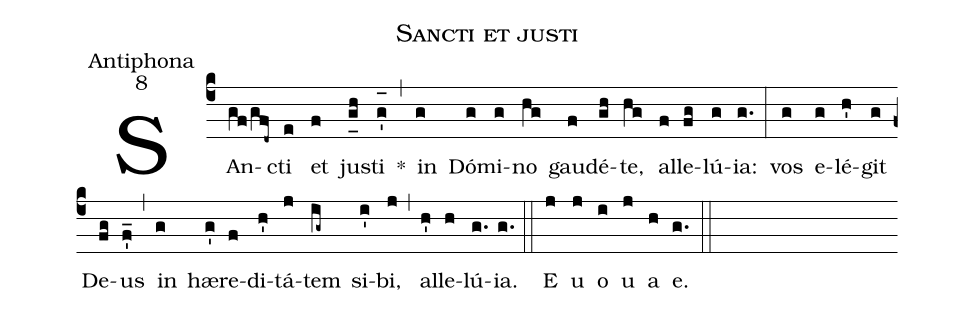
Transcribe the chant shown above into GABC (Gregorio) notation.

name:Sancti et justi;
office-part:Antiphona;
mode:8;
%%
(c4) SAn(gf/gfd~)cti(e) et(f) ju(g_[uh:l]h)sti(g'_[oh:h]) *(,) in(g) Dó(g)mi(g)no(hg) gau(f)dé(gh)te,(hg) al(f)le(fg)lú(g){ia}:(g.) (:) vos(g) e(g)lé(h')git(g) De(fg)us(f'_) (,) in(g) hæ(g')re(f)di(h')tá(j)tem(ig~) si(i')bi,(j) (,) al(h')le(h)lú(g.){ia}.(g.) (::) <eu>E(j) u(j) o(i) u(j) a(h) e.</eu>(g.) (::)
